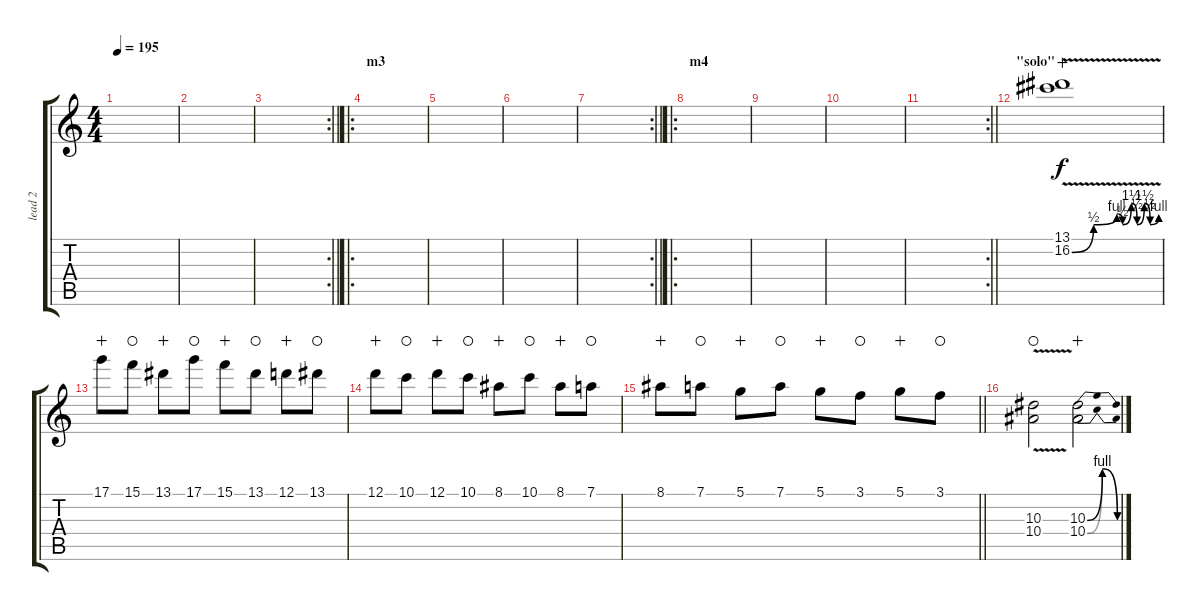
\track ("lead 2" "lead 2") {instrument distortionguitar}
\staff {score tabs}
\tuning (D4 A3 F3 C3 G2 C2) {hide}
\ts (4 4)
\tempo 195
\clef g2
\ks c
|
|
\rc 2
\barLineRight lightlight
|
\ro
\section ("" "m3")
|
|
|
\rc 2
\barLineRight lightlight
|
\ro
\section ("" "m4")
|
|
|
\rc 2
\barLineRight lightlight
|
\section ("" "\"solo\"")
(13.1{v} 16.2{be (custom 0 0 15 2 31 4 35 2 41 6 45 2 50 6 54 2 60 4)}).1{wahc} |
17.1.8{wahc} 15.1.8{waho} 13.1.8{wahc} 17.1.8{waho} 15.1.8{wahc} 13.1.8{waho} 12.1.8{wahc} 13.1.8{waho} |
12.1.8{wahc} 10.1.8{waho} 12.1.8{wahc} 10.1.8{waho} 8.1.8{wahc} 10.1.8{waho} 8.1.8{wahc} 7.1.8{waho} |
\barLineRight lightlight
8.1.8{wahc} 7.1.8{waho} 5.1.8{wahc} 7.1.8{waho} 5.1.8{wahc} 3.1.8{waho} 5.1.8{wahc} 3.1.8{waho} |
(10.3{v} 10.4{v}).2{waho} (10.3{be (bendrelease 0 0 30 4 44 4 60 0)} 10.4{be (bendrelease 0 0 30 4 45 4 60 0)}).2{wahc}
